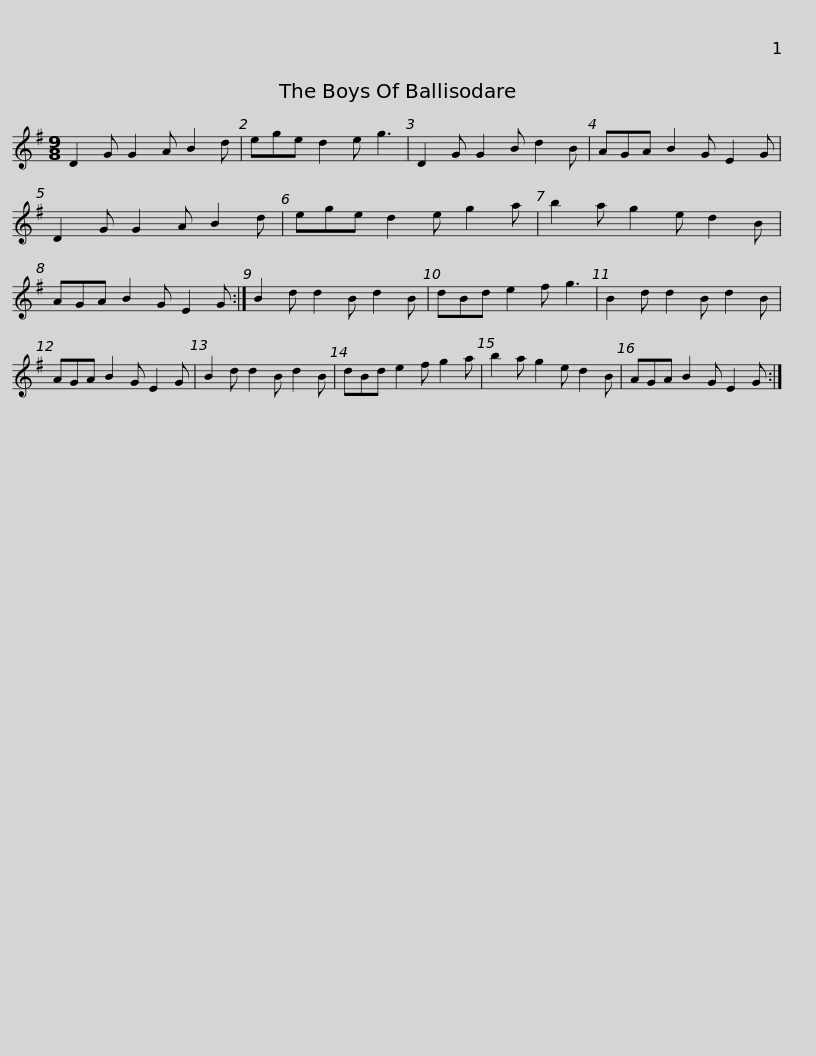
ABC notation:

X:1
L:1/8
M:9/8
I:linebreak $
K:G
V:1 treble
V:1
 D2 G G2 A B2 d | ege d2 e g3 | D2 G G2 B d2 B | AGA B2 G E2 G | D2 G G2 A B2 d | %5
 ege d2 e g2 a |$ b2 a g2 e d2 B | AGA B2 G E2 G :| B2 d d2 B d2 B | dBd e2 f g3 | %10
 B2 d d2 B d2 B | AGA B2 G E2 G |$ B2 d d2 B d2 B | dBd e2 f g2 a | b2 a g2 e d2 B | %15
 AGA B2 G E2 G :| %16
